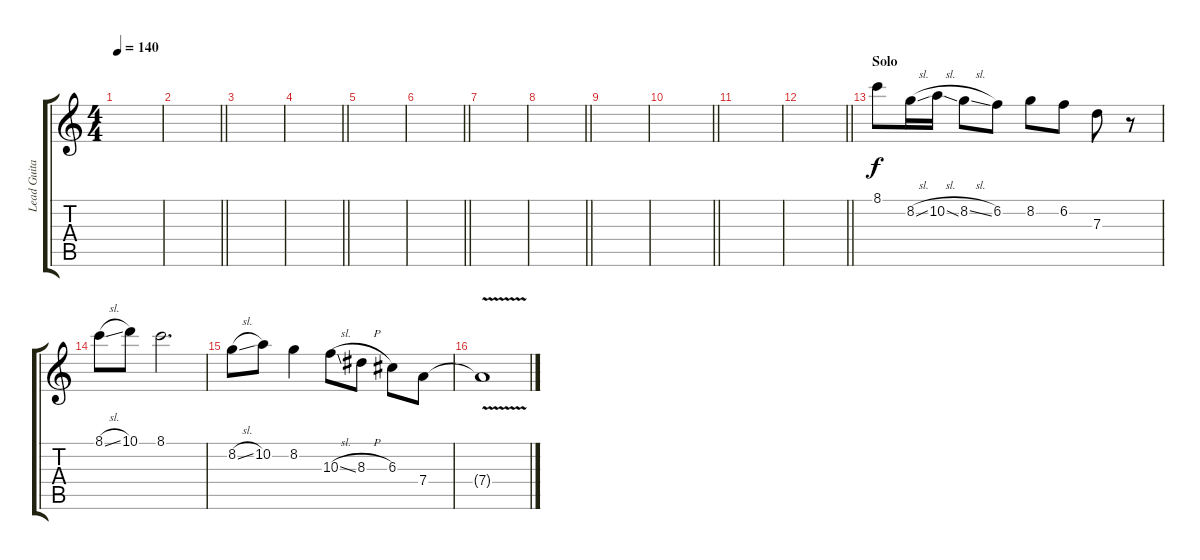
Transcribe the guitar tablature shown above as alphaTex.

\track ("Lead Guitar" "Lead Guita") {instrument acousticguitarsteel}
\staff {score tabs}
\tuning (E4 B3 G3 D3 A2 E2) {hide}
\ts (4 4)
\tempo 140
\clef g2
\ks c
|
\barLineRight lightlight
|
|
\barLineRight lightlight
|
|
\barLineRight lightlight
|
|
\barLineRight lightlight
|
|
\barLineRight lightlight
|
|
\barLineRight lightlight
|
\section ("" "Solo")
8.1.8 8.2{sl}.16 10.2{sl}.16 8.2{sl}.8 6.2.8 8.2.8 6.2.8 7.3.8 r.8 |
8.1{sl}.8 10.1.8 8.1.2{d} |
8.2{sl}.8 10.2.8 8.2.4 10.3{sl}.8 8.3{h}.8 6.3.8 7.4.8 |
7.4{v t}.1
